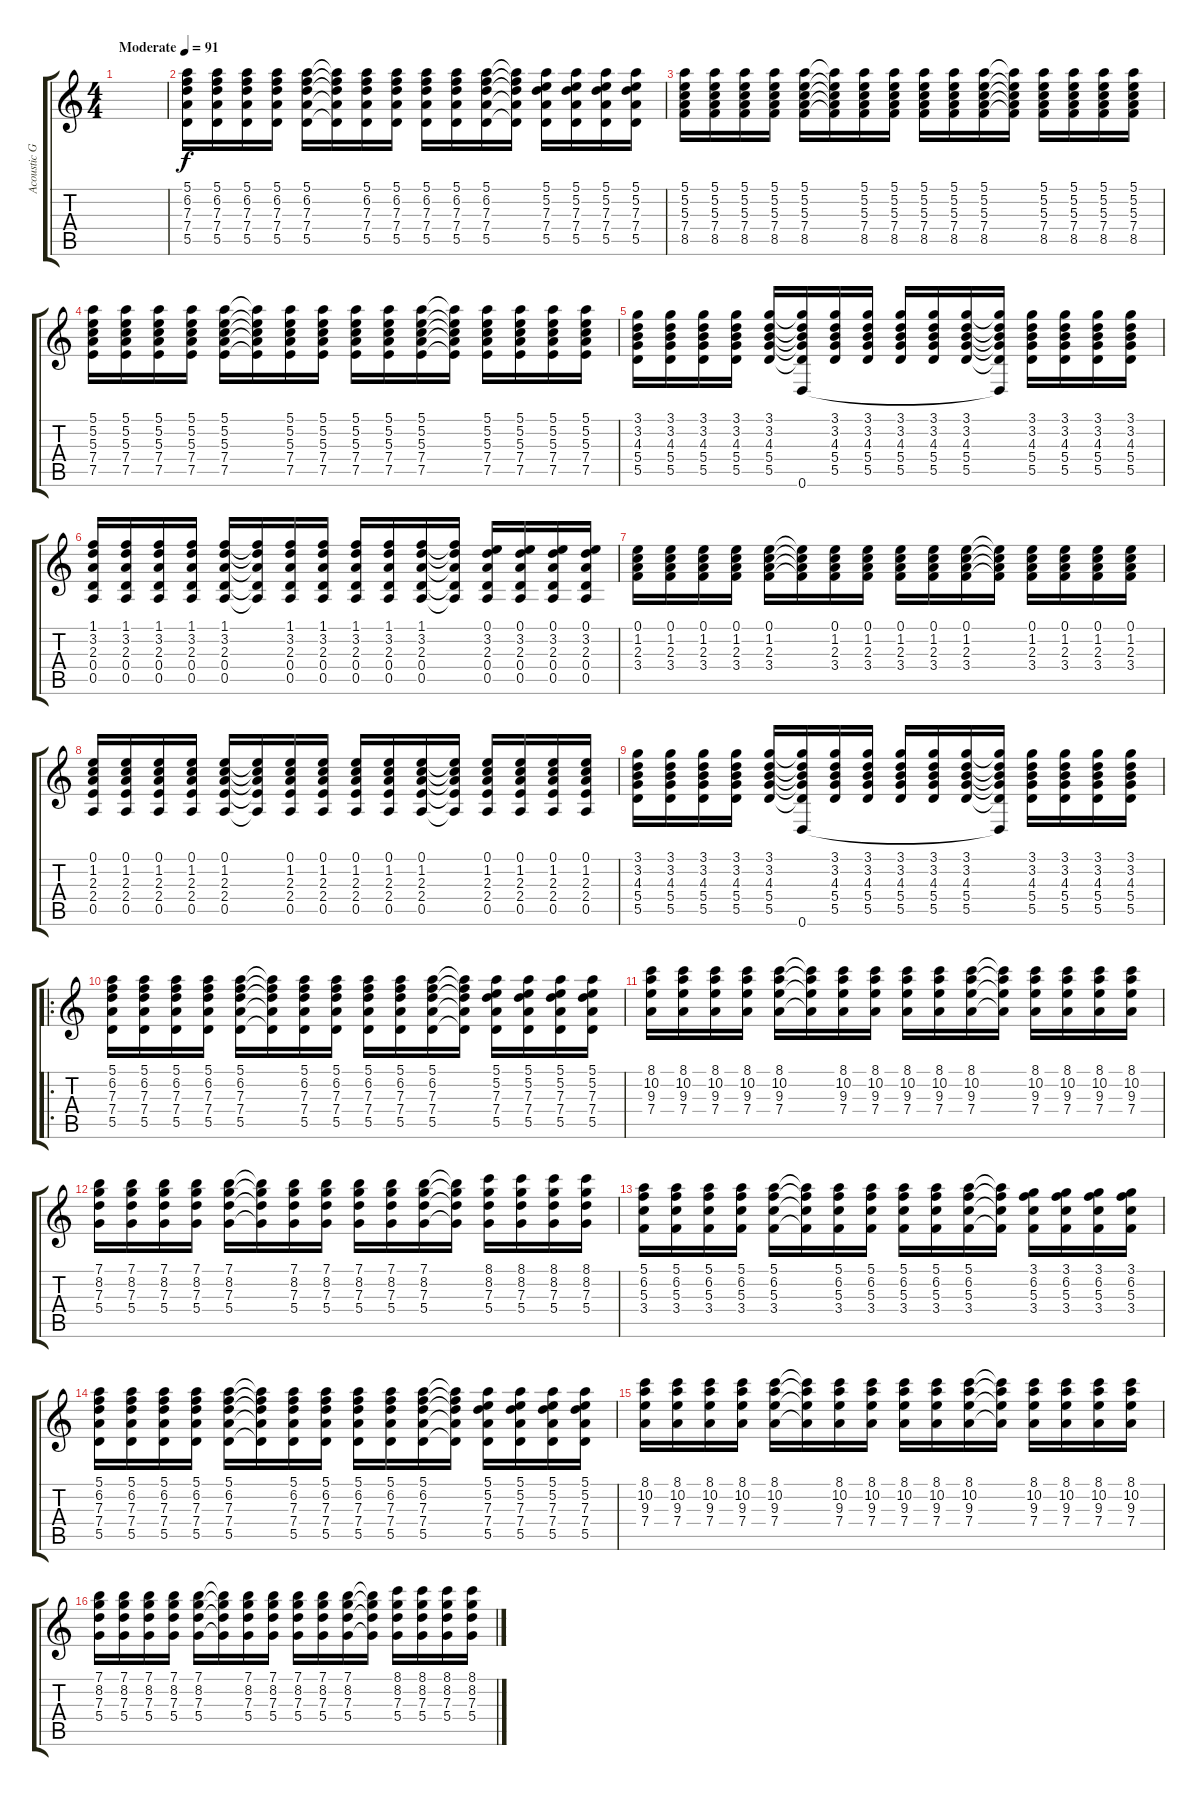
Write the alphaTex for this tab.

\track ("Acoustic Guitar" "Acoustic G") {instrument acousticguitarnylon}
\staff {score tabs}
\tuning (E4 B3 G3 D3 A2 D2) {hide}
\ts (4 4)
\tempo (91 "Moderate")
\clef g2
\ks c
|
(5.1 6.2 7.3 7.4 5.5).16 (5.1 6.2 7.3 7.4 5.5).16 (5.1 6.2 7.3 7.4 5.5).16 (5.1 6.2 7.3 7.4 5.5).16 (5.1 6.2 7.3 7.4 5.5).16 (5.1{t} 6.2{t} 7.3{t} 7.4{t} 5.5{t}).16 (5.1 6.2 7.3 7.4 5.5).16 (5.1 6.2 7.3 7.4 5.5).16 (5.1 6.2 7.3 7.4 5.5).16 (5.1 6.2 7.3 7.4 5.5).16 (5.1 6.2 7.3 7.4 5.5).16 (5.1{t} 6.2{t} 7.3{t} 7.4{t} 5.5{t}).16 (5.1 5.2 7.3 7.4 5.5).16 (5.1 5.2 7.3 7.4 5.5).16 (5.1 5.2 7.3 7.4 5.5).16 (5.1 5.2 7.3 7.4 5.5).16 |
(5.1 5.2 5.3 7.4 8.5).16 (5.1 5.2 5.3 7.4 8.5).16 (5.1 5.2 5.3 7.4 8.5).16 (5.1 5.2 5.3 7.4 8.5).16 (5.1 5.2 5.3 7.4 8.5).16 (5.1{t} 5.2{t} 5.3{t} 7.4{t} 8.5{t}).16 (5.1 5.2 5.3 7.4 8.5).16 (5.1 5.2 5.3 7.4 8.5).16 (5.1 5.2 5.3 7.4 8.5).16 (5.1 5.2 5.3 7.4 8.5).16 (5.1 5.2 5.3 7.4 8.5).16 (5.1{t} 5.2{t} 5.3{t} 7.4{t} 8.5{t}).16 (5.1 5.2 5.3 7.4 8.5).16 (5.1 5.2 5.3 7.4 8.5).16 (5.1 5.2 5.3 7.4 8.5).16 (5.1 5.2 5.3 7.4 8.5).16 |
(5.1 5.2 5.3 7.4 7.5).16 (5.1 5.2 5.3 7.4 7.5).16 (5.1 5.2 5.3 7.4 7.5).16 (5.1 5.2 5.3 7.4 7.5).16 (5.1 5.2 5.3 7.4 7.5).16 (5.1{t} 5.2{t} 5.3{t} 7.4{t} 7.5{t}).16 (5.1 5.2 5.3 7.4 7.5).16 (5.1 5.2 5.3 7.4 7.5).16 (5.1 5.2 5.3 7.4 7.5).16 (5.1 5.2 5.3 7.4 7.5).16 (5.1 5.2 5.3 7.4 7.5).16 (5.1{t} 5.2{t} 5.3{t} 7.4{t} 7.5{t}).16 (5.1 5.2 5.3 7.4 7.5).16 (5.1 5.2 5.3 7.4 7.5).16 (5.1 5.2 5.3 7.4 7.5).16 (5.1 5.2 5.3 7.4 7.5).16 |
(3.1 3.2 4.3 5.4 5.5).16 (3.1 3.2 4.3 5.4 5.5).16 (3.1 3.2 4.3 5.4 5.5).16 (3.1 3.2 4.3 5.4 5.5).16 (3.1 3.2 4.3 5.4 5.5).16 (3.1{t} 3.2{t} 4.3{t} 5.4{t} 5.5{t} 0.6).16 (3.1 3.2 4.3 5.4 5.5).16 (3.1 3.2 4.3 5.4 5.5).16 (3.1 3.2 4.3 5.4 5.5).16 (3.1 3.2 4.3 5.4 5.5).16 (3.1 3.2 4.3 5.4 5.5).16 (3.1{t} 3.2{t} 4.3{t} 5.4{t} 5.5{t} 0.6{t}).16 (3.1 3.2 4.3 5.4 5.5).16 (3.1 3.2 4.3 5.4 5.5).16 (3.1 3.2 4.3 5.4 5.5).16 (3.1 3.2 4.3 5.4 5.5).16 |
(1.1 3.2 2.3 0.4 0.5).16 (1.1 3.2 2.3 0.4 0.5).16 (1.1 3.2 2.3 0.4 0.5).16 (1.1 3.2 2.3 0.4 0.5).16 (1.1 3.2 2.3 0.4 0.5).16 (1.1{t} 3.2{t} 2.3{t} 0.4{t} 0.5{t}).16 (1.1 3.2 2.3 0.4 0.5).16 (1.1 3.2 2.3 0.4 0.5).16 (1.1 3.2 2.3 0.4 0.5).16 (1.1 3.2 2.3 0.4 0.5).16 (1.1 3.2 2.3 0.4 0.5).16 (1.1{t} 3.2{t} 2.3{t} 0.4{t} 0.5{t}).16 (0.1 3.2 2.3 0.4 0.5).16 (0.1 3.2 2.3 0.4 0.5).16 (0.1 3.2 2.3 0.4 0.5).16 (0.1 3.2 2.3 0.4 0.5).16 |
(0.1 1.2 2.3 3.4).16 (0.1 1.2 2.3 3.4).16 (0.1 1.2 2.3 3.4).16 (0.1 1.2 2.3 3.4).16 (0.1 1.2 2.3 3.4).16 (0.1{t} 1.2{t} 2.3{t} 3.4{t}).16 (0.1 1.2 2.3 3.4).16 (0.1 1.2 2.3 3.4).16 (0.1 1.2 2.3 3.4).16 (0.1 1.2 2.3 3.4).16 (0.1 1.2 2.3 3.4).16 (0.1{t} 1.2{t} 2.3{t} 3.4{t}).16 (0.1 1.2 2.3 3.4).16 (0.1 1.2 2.3 3.4).16 (0.1 1.2 2.3 3.4).16 (0.1 1.2 2.3 3.4).16 |
(0.1 1.2 2.3 2.4 0.5).16 (0.1 1.2 2.3 2.4 0.5).16 (0.1 1.2 2.3 2.4 0.5).16 (0.1 1.2 2.3 2.4 0.5).16 (0.1 1.2 2.3 2.4 0.5).16 (0.1{t} 1.2{t} 2.3{t} 2.4{t} 0.5{t}).16 (0.1 1.2 2.3 2.4 0.5).16 (0.1 1.2 2.3 2.4 0.5).16 (0.1 1.2 2.3 2.4 0.5).16 (0.1 1.2 2.3 2.4 0.5).16 (0.1 1.2 2.3 2.4 0.5).16 (0.1{t} 1.2{t} 2.3{t} 2.4{t} 0.5{t}).16 (0.1 1.2 2.3 2.4 0.5).16 (0.1 1.2 2.3 2.4 0.5).16 (0.1 1.2 2.3 2.4 0.5).16 (0.1 1.2 2.3 2.4 0.5).16 |
(3.1 3.2 4.3 5.4 5.5).16 (3.1 3.2 4.3 5.4 5.5).16 (3.1 3.2 4.3 5.4 5.5).16 (3.1 3.2 4.3 5.4 5.5).16 (3.1 3.2 4.3 5.4 5.5).16 (3.1{t} 3.2{t} 4.3{t} 5.4{t} 5.5{t} 0.6).16 (3.1 3.2 4.3 5.4 5.5).16 (3.1 3.2 4.3 5.4 5.5).16 (3.1 3.2 4.3 5.4 5.5).16 (3.1 3.2 4.3 5.4 5.5).16 (3.1 3.2 4.3 5.4 5.5).16 (3.1{t} 3.2{t} 4.3{t} 5.4{t} 5.5{t} 0.6{t}).16 (3.1 3.2 4.3 5.4 5.5).16 (3.1 3.2 4.3 5.4 5.5).16 (3.1 3.2 4.3 5.4 5.5).16 (3.1 3.2 4.3 5.4 5.5).16 |
\ro
(5.1 6.2 7.3 7.4 5.5).16 (5.1 6.2 7.3 7.4 5.5).16 (5.1 6.2 7.3 7.4 5.5).16 (5.1 6.2 7.3 7.4 5.5).16 (5.1 6.2 7.3 7.4 5.5).16 (5.1{t} 6.2{t} 7.3{t} 7.4{t} 5.5{t}).16 (5.1 6.2 7.3 7.4 5.5).16 (5.1 6.2 7.3 7.4 5.5).16 (5.1 6.2 7.3 7.4 5.5).16 (5.1 6.2 7.3 7.4 5.5).16 (5.1 6.2 7.3 7.4 5.5).16 (5.1{t} 6.2{t} 7.3{t} 7.4{t} 5.5{t}).16 (5.1 5.2 7.3 7.4 5.5).16 (5.1 5.2 7.3 7.4 5.5).16 (5.1 5.2 7.3 7.4 5.5).16 (5.1 5.2 7.3 7.4 5.5).16 |
(8.1 10.2 9.3 7.4).16 (8.1 10.2 9.3 7.4).16 (8.1 10.2 9.3 7.4).16 (8.1 10.2 9.3 7.4).16 (8.1 10.2 9.3 7.4).16 (8.1{t} 10.2{t} 9.3{t} 7.4{t}).16 (8.1 10.2 9.3 7.4).16 (8.1 10.2 9.3 7.4).16 (8.1 10.2 9.3 7.4).16 (8.1 10.2 9.3 7.4).16 (8.1 10.2 9.3 7.4).16 (8.1{t} 10.2{t} 9.3{t} 7.4{t}).16 (8.1 10.2 9.3 7.4).16 (8.1 10.2 9.3 7.4).16 (8.1 10.2 9.3 7.4).16 (8.1 10.2 9.3 7.4).16 |
(7.1 8.2 7.3 5.4).16 (7.1 8.2 7.3 5.4).16 (7.1 8.2 7.3 5.4).16 (7.1 8.2 7.3 5.4).16 (7.1 8.2 7.3 5.4).16 (7.1{t} 8.2{t} 7.3{t} 5.4{t}).16 (7.1 8.2 7.3 5.4).16 (7.1 8.2 7.3 5.4).16 (7.1 8.2 7.3 5.4).16 (7.1 8.2 7.3 5.4).16 (7.1 8.2 7.3 5.4).16 (7.1{t} 8.2{t} 7.3{t} 5.4{t}).16 (8.1 8.2 7.3 5.4).16 (8.1 8.2 7.3 5.4).16 (8.1 8.2 7.3 5.4).16 (8.1 8.2 7.3 5.4).16 |
(5.1 6.2 5.3 3.4).16 (5.1 6.2 5.3 3.4).16 (5.1 6.2 5.3 3.4).16 (5.1 6.2 5.3 3.4).16 (5.1 6.2 5.3 3.4).16 (5.1{t} 6.2{t} 5.3{t} 3.4{t}).16 (5.1 6.2 5.3 3.4).16 (5.1 6.2 5.3 3.4).16 (5.1 6.2 5.3 3.4).16 (5.1 6.2 5.3 3.4).16 (5.1 6.2 5.3 3.4).16 (5.1{t} 6.2{t} 5.3{t} 3.4{t}).16 (3.1 6.2 5.3 3.4).16 (3.1 6.2 5.3 3.4).16 (3.1 6.2 5.3 3.4).16 (3.1 6.2 5.3 3.4).16 |
(5.1 6.2 7.3 7.4 5.5).16 (5.1 6.2 7.3 7.4 5.5).16 (5.1 6.2 7.3 7.4 5.5).16 (5.1 6.2 7.3 7.4 5.5).16 (5.1 6.2 7.3 7.4 5.5).16 (5.1{t} 6.2{t} 7.3{t} 7.4{t} 5.5{t}).16 (5.1 6.2 7.3 7.4 5.5).16 (5.1 6.2 7.3 7.4 5.5).16 (5.1 6.2 7.3 7.4 5.5).16 (5.1 6.2 7.3 7.4 5.5).16 (5.1 6.2 7.3 7.4 5.5).16 (5.1{t} 6.2{t} 7.3{t} 7.4{t} 5.5{t}).16 (5.1 5.2 7.3 7.4 5.5).16 (5.1 5.2 7.3 7.4 5.5).16 (5.1 5.2 7.3 7.4 5.5).16 (5.1 5.2 7.3 7.4 5.5).16 |
(8.1 10.2 9.3 7.4).16 (8.1 10.2 9.3 7.4).16 (8.1 10.2 9.3 7.4).16 (8.1 10.2 9.3 7.4).16 (8.1 10.2 9.3 7.4).16 (8.1{t} 10.2{t} 9.3{t} 7.4{t}).16 (8.1 10.2 9.3 7.4).16 (8.1 10.2 9.3 7.4).16 (8.1 10.2 9.3 7.4).16 (8.1 10.2 9.3 7.4).16 (8.1 10.2 9.3 7.4).16 (8.1{t} 10.2{t} 9.3{t} 7.4{t}).16 (8.1 10.2 9.3 7.4).16 (8.1 10.2 9.3 7.4).16 (8.1 10.2 9.3 7.4).16 (8.1 10.2 9.3 7.4).16 |
(7.1 8.2 7.3 5.4).16 (7.1 8.2 7.3 5.4).16 (7.1 8.2 7.3 5.4).16 (7.1 8.2 7.3 5.4).16 (7.1 8.2 7.3 5.4).16 (7.1{t} 8.2{t} 7.3{t} 5.4{t}).16 (7.1 8.2 7.3 5.4).16 (7.1 8.2 7.3 5.4).16 (7.1 8.2 7.3 5.4).16 (7.1 8.2 7.3 5.4).16 (7.1 8.2 7.3 5.4).16 (7.1{t} 8.2{t} 7.3{t} 5.4{t}).16 (8.1 8.2 7.3 5.4).16 (8.1 8.2 7.3 5.4).16 (8.1 8.2 7.3 5.4).16 (8.1 8.2 7.3 5.4).16
